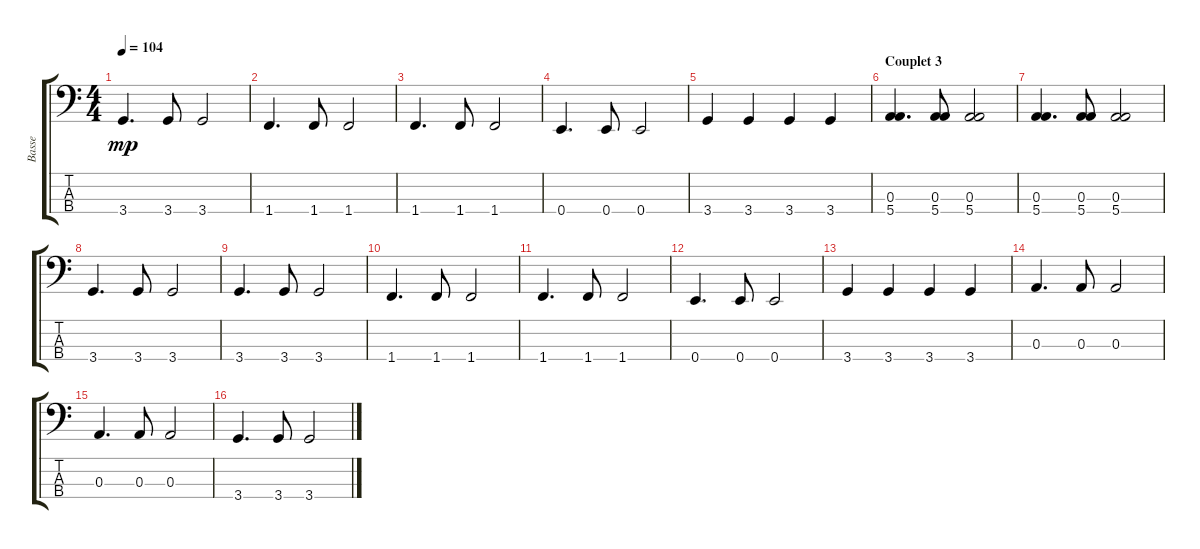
\track ("Basse" "Basse") {instrument electricbasspick}
\staff {score tabs}
\tuning (G2 D2 A1 E1) {hide}
\ts (4 4)
\tempo 104
\clef f4
\ks c
3.4.4{d dy mp} 3.4.8 3.4.2 |
1.4.4{d} 1.4.8 1.4.2 |
1.4.4{d} 1.4.8 1.4.2 |
0.4.4{d} 0.4.8 0.4.2 |
3.4.4 3.4.4 3.4.4 3.4.4 |
\section ("" "Couplet 3")
(0.3 5.4).4{d} (0.3 5.4).8 (0.3 5.4).2 |
(0.3 5.4).4{d} (0.3 5.4).8 (0.3 5.4).2 |
3.4.4{d} 3.4.8 3.4.2 |
3.4.4{d} 3.4.8 3.4.2 |
1.4.4{d} 1.4.8 1.4.2 |
1.4.4{d} 1.4.8 1.4.2 |
0.4.4{d} 0.4.8 0.4.2 |
3.4.4 3.4.4 3.4.4 3.4.4 |
0.3.4{d} 0.3.8 0.3.2 |
0.3.4{d} 0.3.8 0.3.2 |
3.4.4{d} 3.4.8 3.4.2
